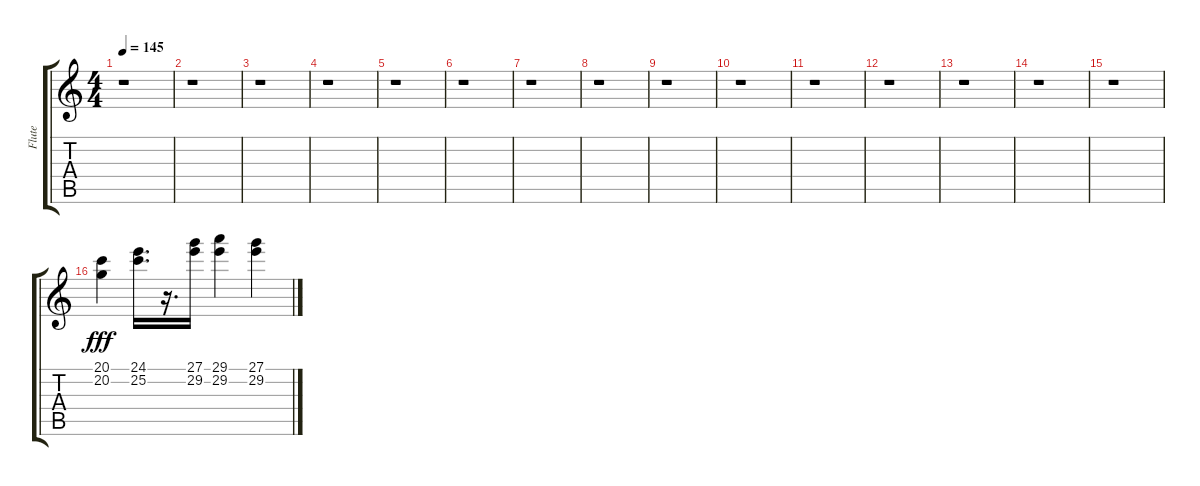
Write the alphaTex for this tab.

\track ("Flute" "Flute") {instrument flute}
\staff {score tabs}
\tuning (E4 B3 G3 D3 A2 E2) {hide}
\ts (4 4)
\tempo 145
\clef g2
\ks c
r.1{dy f} |
r.1 |
r.1 |
r.1 |
r.1 |
r.1 |
r.1 |
r.1 |
r.1 |
r.1 |
r.1 |
r.1 |
r.1 |
r.1 |
r.1 |
(20.1 20.2).4{dy fff} (24.1 25.2).16{d} r.16{d} (27.1 29.2).16 (29.1 29.2).4 (27.1 29.2).4
